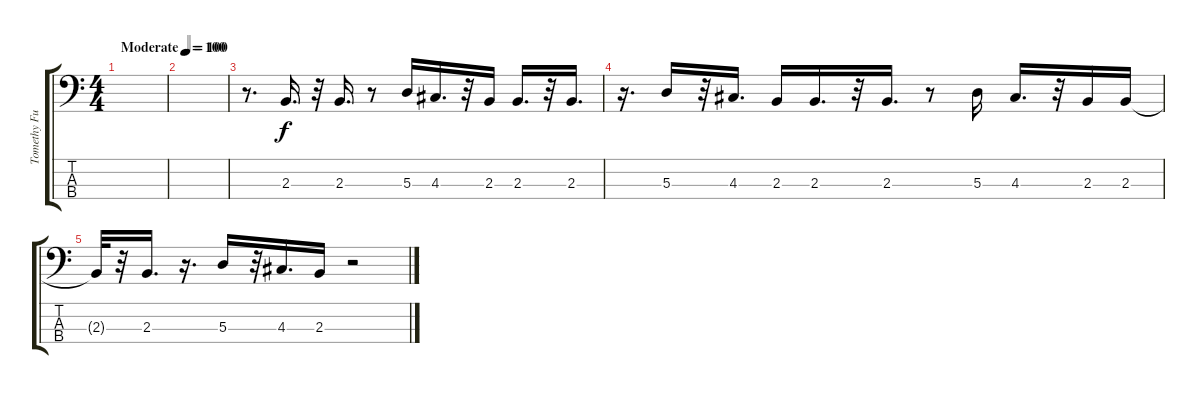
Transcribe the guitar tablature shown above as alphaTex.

\track ("Tomethy Furse" "Tomethy Fu") {instrument electricbassfinger}
\staff {score tabs}
\tuning (G2 D2 A1 E1) {hide}
\ts (4 4)
\tempo (100 "Moderate")
\clef f4
\ks c
|
\tempo (100 0.09375)
|
r.8{d} 2.3.16{d} r.32 2.3.16{d} r.8 5.3.16 4.3.16{d} r.32 2.3.16 2.3.16{d} r.32 2.3.16{d} |
r.16{d} 5.3.16 r.32 4.3.16{d} 2.3.16 2.3.16{d} r.32 2.3.16{d} r.8 5.3.16 4.3.16{d} r.32 2.3.16 2.3.16 |
2.3{t}.32 r.32 2.3.16{d} r.16{d} 5.3.16 r.32 4.3.16{d} 2.3.16 r.2
